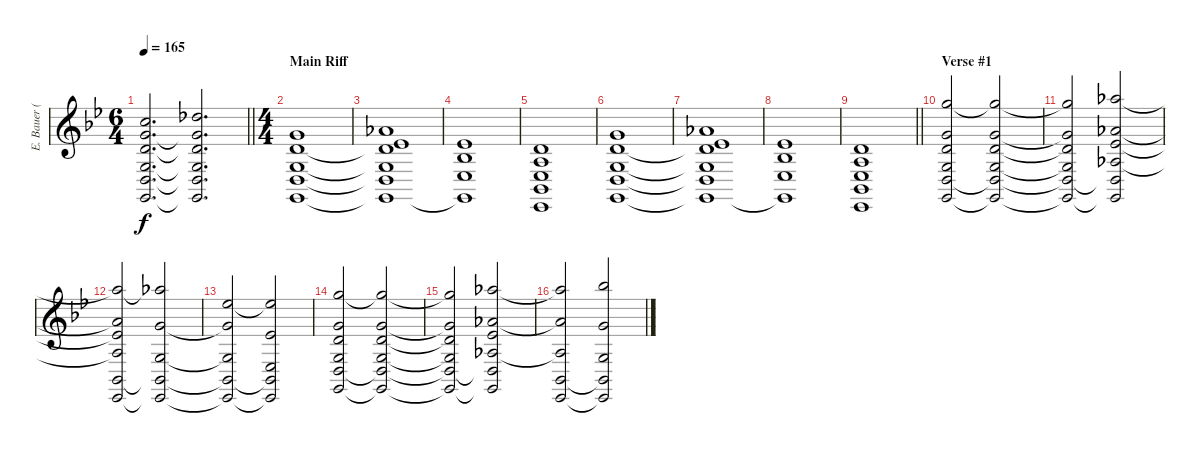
\track ("E. Bauer (Keyboard)" "E. Bauer (") {instrument choiraahs}
\staff {score}
\tuning (E4 B3 G3 D3 A2 E2 B1) {hide}
\ts (6 4)
\tempo 165
\clef g2
\barLineRight lightlight
\ks gminor
(8.1 8.2 7.3 5.4 5.5 3.6).2{d dy f} (9.1 8.2{t} 7.3{t} 5.4{t} 5.5{t} 3.6{t}).2{d} |
\ts (4 4)
\section ("" "Main Riff")
(8.2 7.3 5.4 5.5 3.6).1 |
(4.1 4.2 7.3{t} 5.4{t} 5.5{t} 3.6{t}).1 |
(4.2 3.3 1.4 3.6{t}).1 |
(3.2 2.3 6.5 6.6 4.7).1 |
(8.2 7.3 5.4 5.5 3.6).1 |
(4.1 4.2 7.3{t} 5.4{t} 5.5{t} 3.6{t}).1 |
(4.2 3.3 1.4 3.6{t}).1 |
\barLineRight lightlight
(3.2 2.3 6.5 6.6 4.7).1 |
\section ("" "Verse #1")
(15.1 8.2 0.3 12.4 10.6 8.7).2 (15.1{t} 8.2 0.3 12.4 10.6{t} 8.7{t}).2 |
(15.1{t} 8.2{t} 0.3{t} 12.4{t} 10.6{t} 8.7{t}).2 (16.1 9.2 1.3 13.4 10.6{t} 8.7{t}).2 |
(16.1{t} 9.2{t} 1.3{t} 13.4{t} 6.6 4.7).2 (16.1{t} 8.2 0.3 6.6{t} 4.7{t}).2 |
(11.1 8.2{t} 0.3{t} 6.6{t} 4.7{t}).2 (11.1{t} 4.2 1.4 6.6{t} 4.7{t}).2 |
(15.1 8.2 0.3 12.4 10.6 8.7).2 (15.1{t} 8.2 0.3 12.4 10.6{t} 8.7{t}).2 |
(15.1{t} 8.2{t} 0.3{t} 12.4{t} 10.6{t} 8.7{t}).2 (16.1 9.2 1.3 13.4 10.6{t} 8.7{t}).2 |
(16.1{t} 9.2{t} 1.3{t} 6.6 4.7).2 (18.1 8.2 0.3 6.6{t} 4.7{t}).2
